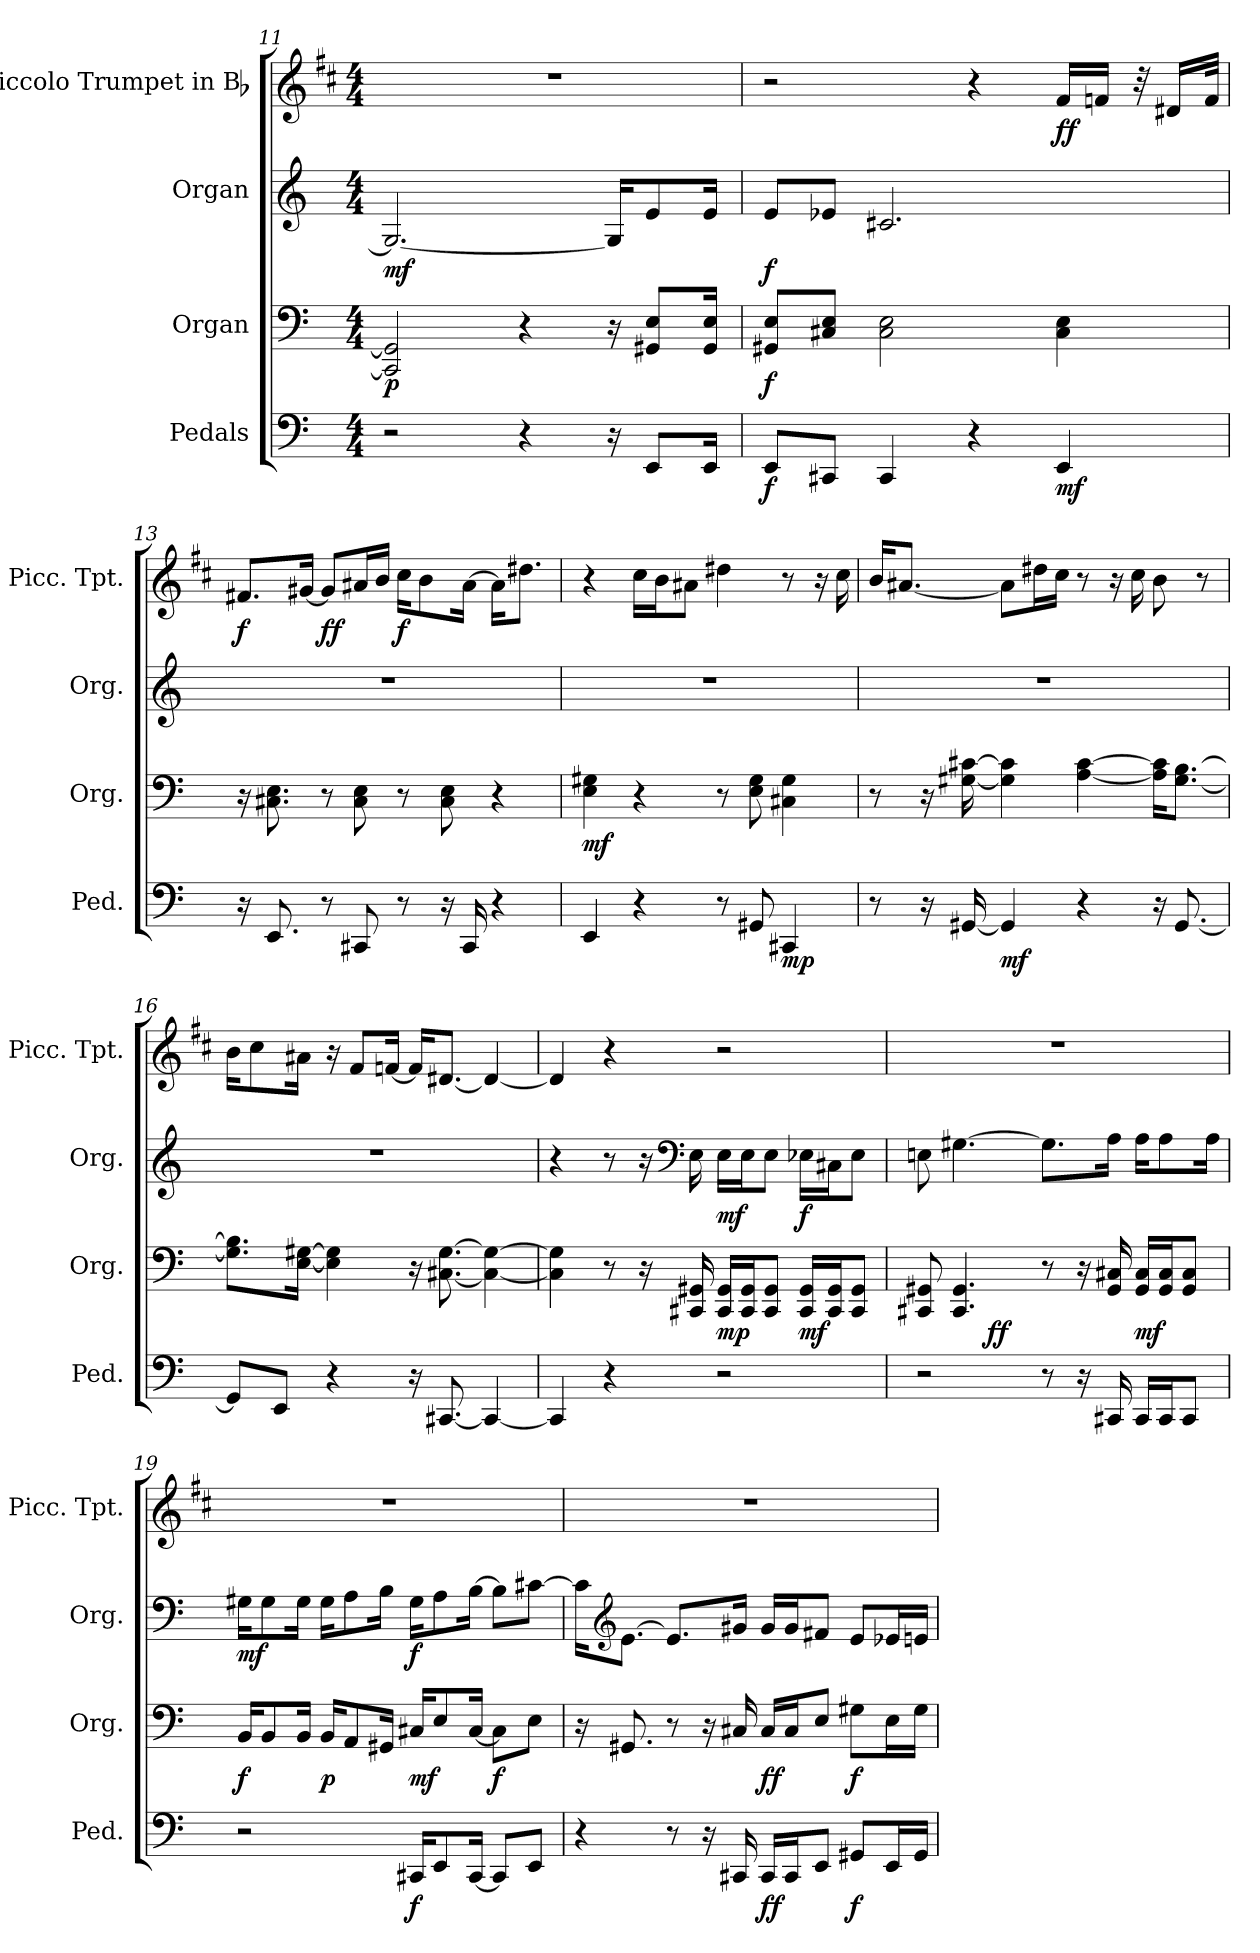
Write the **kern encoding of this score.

**kern	**dynam	**kern	**dynam	**kern	**dynam	**kern	**dynam
*part4	*part4	*part3	*part3	*part2	*part2	*part1	*part1
*staff4	*staff4	*staff3	*staff3	*staff2	*staff2	*staff1	*staff1
*I"Pedals	*	*I"Organ	*	*I"Organ	*	*I"Piccolo Trumpet in Bb	*
*I'Ped.	*	*I'Org.	*	*I'Org.	*	*I'Picc. Tpt.	*
*clefF4	*	*clefF4	*	*clefG2	*	*clefG2	*
*	*	*	*	*	*	*ITrd-6c-10	*
*k[]	*	*k[]	*	*k[]	*	*k[]	*
*C:	*	*C:	*	*C:	*	*C:	*
*M4/4	*	*M4/4	*	*M4/4	*	*M4/4	*
=11	=11	=11	=11	=11	=11	=11	=11
2r	.	2CC#i/] 2GG#i]	p	2.G#i/_	mf	1r	.
4r	.	4r	.	.	.	.	.
16r	.	16r	.	16G#i/KL]	.	.	.
8EEi/L	.	8GG#Xi/ 8EiL	.	8ei/	.	.	.
16EEi/Jk	.	16GG#i/ 16EiJk	.	16ei/Jk	.	.	.
=12	=12	=12	=12	=12	=12	=12	=12
8EEi/L	f	8GG#Xi/ 8EiL	f	8ei/L	f	2r	.
8CC#Xi/J	.	8C#Xi/ 8EiJ	.	8e-Xi/J	.	.	.
4CC#i/	.	2C#i\ 2Ei	.	2.c#Xi/	.	.	.
4r	.	.	.	.	.	4r	.
4EEi/	mf	4C#i\ 4Ei	.	.	.	16eei/LL	ff
.	.	.	.	.	.	16ee-Xi/JJ	.
.	.	.	.	.	.	32r	.
.	.	.	.	.	.	16cc#Xi/LL	.
.	.	.	.	.	.	32ee-i/JJk	.
!!LO:LB:g=z
=13	=13	=13	=13	=13	=13	=13	=13
16r	.	16r	.	1r	.	8.eeni/L	f
8.EEi/	.	8.C#Xi\ 8.Ei	.	.	.	.	.
.	.	.	.	.	.	[16ff#Xi/Jk	.
8r	.	8r	.	.	.	8ff#i/L]	ff
8CC#Xi/	.	8C#i\ 8Ei	.	.	.	16gg#Xi/L	.
.	.	.	.	.	.	16aai/JJ	.
8r	.	8r	.	.	.	16bbi\KL	f
.	.	.	.	.	.	8aai\	.
16r	.	8C#i\ 8Ei	.	.	.	.	.
16CC#i/	.	.	.	.	.	[16gg#i\Jk	.
4r	.	4r	.	.	.	16gg#i\KL]	.
.	.	.	.	.	.	8.ccc#Xi\J	.
=14	=14	=14	=14	=14	=14	=14	=14
4EEi/	.	4Ei\ 4G#Xi	mf	1r	.	4r	.
4r	.	4r	.	.	.	16bbi\LL	.
.	.	.	.	.	.	16aai\J	.
.	.	.	.	.	.	8gg#Xi\J	.
8r	.	8r	.	.	.	4ccc#Xi\	.
8GG#Xi/	.	8Ei\ 8G#i	.	.	.	.	.
4CC#Xi/	mp	4C#Xi\ 4G#i	.	.	.	8r	.
.	.	.	.	.	.	16r	.
.	.	.	.	.	.	16bbi\	.
=15	=15	=15	=15	=15	=15	=15	=15
8r	.	8r	.	1r	.	16aai/KL	.
.	.	.	.	.	.	[8.gg#Xi/J	.
16r	.	16r	.	.	.	.	.
[16GG#Xi/	.	[16G#Xi\ [16c#Xi	.	.	.	.	.
4GG#i/]	mf	4G#i\] 4c#i]	.	.	.	8gg#i\L]	.
.	.	.	.	.	.	16ccc#Xi\L	.
.	.	.	.	.	.	16bbi\JJ	.
4r	.	[4Ai\ [4c#i	.	.	.	8r	.
.	.	.	.	.	.	16r	.
.	.	.	.	.	.	16bbi\	.
16r	.	16Ai\] 16c#i]KL	.	.	.	8aai\	.
[8.GG#i/	.	[8.G#i\ [8.BiJ	.	.	.	.	.
.	.	.	.	.	.	8r	.
!!LO:LB:g=z
=16	=16	=16	=16	=16	=16	=16	=16
8GG#i/L]	.	8.G#i\] 8.Bi]L	.	1r	.	16aai\KL	.
.	.	.	.	.	.	8bbi\	.
8EEi/J	.	.	.	.	.	.	.
.	.	[16Ei\ [16G#XiJk	.	.	.	16gg#Xi\Jk	.
4r	.	4Ei\] 4G#i]	.	.	.	16r	.
.	.	.	.	.	.	8eei/L	.
.	.	.	.	.	.	[16ee-Xi/Jk	.
16r	.	16r	.	.	.	16ee-i/KL]	.
[8.CC#Xi/	.	[8.C#Xi\ [8.G#i	.	.	.	[8.cc#Xi/J	.
4CC#i/_	.	4C#i\_ 4G#i_	.	.	.	4cc#i/_	.
=17	=17	=17	=17	=17	=17	=17	=17
4CC#i/]	.	4C#i\] 4G#i]	.	4r	.	4cc#i/]	.
4r	.	8r	.	8r	.	4r	.
.	.	16r	.	16r	.	.	.
*	*	*	*	*clefF4	*	*	*
.	.	16CC#Xi/ 16GG#Xi	.	16Ei\	.	.	.
2r	.	16CC#i/ 16GG#iLL	mp	16Ei\LL	mf	2r	.
.	.	16CC#i/ 16GG#iJ	.	16Ei\J	.	.	.
.	.	8CC#i/ 8GG#iJ	.	8Ei\J	.	.	.
.	.	16CC#i/ 16GG#iLL	mf	16E-Xi\LL	f	.	.
.	.	16CC#i/ 16GG#iJ	.	16C#Xi\J	.	.	.
.	.	8CC#i/ 8GG#iJ	.	8E-i\J	.	.	.
=18	=18	=18	=18	=18	=18	=18	=18
*	*	*^	*	*	*	*	*
2r	.	8CC#Xi/ 8GG#Xi	4ryy	.	8Eni\	.	1r	.
.	.	4.CC#i/ 4.GG#i	.	.	[4.G#Xi\	.	.	.
.	.	.	2.ryy	ff	.	.	.	.
8r	.	8r	.	.	8.G#i\L]	.	.	.
16r	.	16r	.	.	.	.	.	.
16CC#Xi/	.	16GG#i/ 16C#Xi	.	.	16Ai\Jk	.	.	.
16CC#i/LL	.	16GG#i/ 16C#iLL	.	mf	16Ai\KL	.	.	.
16CC#i/J	.	16GG#i/ 16C#iJ	.	.	8Ai\	.	.	.
8CC#i/J	.	8GG#i/ 8C#iJ	.	.	.	.	.	.
.	.	.	.	.	16Ai\Jk	.	.	.
*	*	*v	*v	*	*	*	*	*
!!LO:PB:g=z
=19	=19	=19	=19	=19	=19	=19	=19
2r	.	16BBi/KL	f	16G#Xi\KL	mf	1r	.
.	.	8BBi/	.	8G#i\	.	.	.
.	.	16BBi/Jk	.	16G#i\Jk	.	.	.
.	.	16BBi/KL	p	16G#i\KL	.	.	.
.	.	8AAi/	.	8Ai\	.	.	.
.	.	16GG#Xi/Jk	.	16Bi\Jk	.	.	.
16CC#Xi/KL	f	16C#Xi/KL	mf	16G#i\KL	f	.	.
8EEi/	.	8Ei/	.	8Ai\	.	.	.
[16CC#i/Jk	.	[16C#i/Jk	.	[16Bi\Jk	.	.	.
8CC#i/L]	.	8C#i\L]	f	8Bi\L]	.	.	.
8EEi/J	.	8Ei\J	.	[8c#Xi\J	.	.	.
=20	=20	=20	=20	=20	=20	=20	=20
4r	.	16r	.	16c#i\KL]	.	1r	.
*	*	*	*	*clefG2	*	*	*
.	.	8.GG#Xi/	.	[8.ei\J	.	.	.
8r	.	8r	.	8.ei/L]	.	.	.
16r	.	16r	.	.	.	.	.
16CC#Xi/	.	16C#Xi/	.	16g#Xi/Jk	.	.	.
16CC#i/LL	ff	16C#i/LL	ff	16g#i/LL	.	.	.
16CC#i/J	.	16C#i/J	.	16g#i/J	.	.	.
8EEi/J	.	8Ei/J	.	8f#Xi/J	.	.	.
8GG#Xi/L	f	8G#Xi\L	f	8ei/L	.	.	.
16EEi/L	.	16Ei\L	.	16e-Xi/L	.	.	.
16GG#i/JJ	.	16G#i\JJ	.	16eni/JJ	.	.	.
=	=	=	=	=	=	=	=
*-	*-	*-	*-	*-	*-	*-	*-
